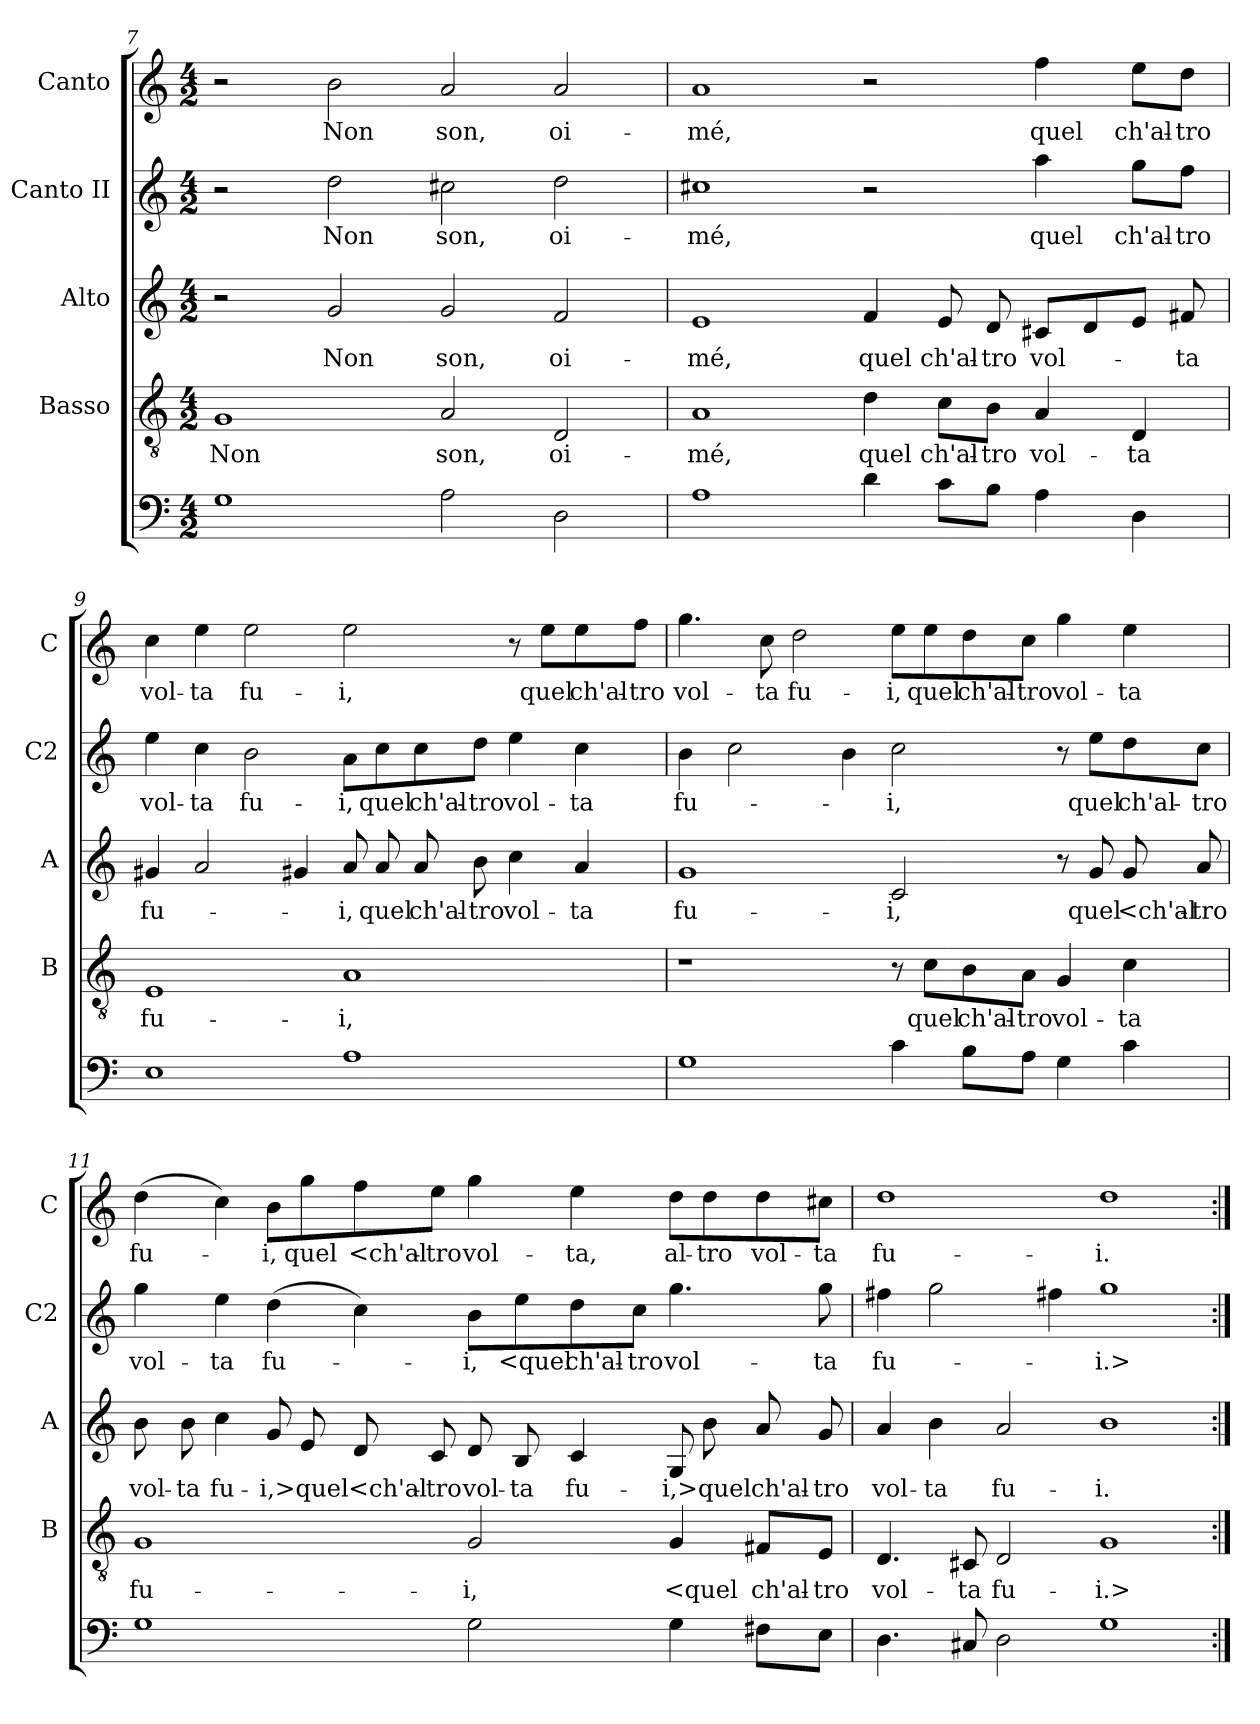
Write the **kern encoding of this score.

**kern	**kern	**text	**kern	**text	**kern	**text	**kern	**text
*part5	*part4	*part4	*part3	*part3	*part2	*part2	*part1	*part1
*staff5	*staff4	*staff4	*staff3	*staff3	*staff2	*staff2	*staff1	*staff1
*	*I"Basso	*	*I"Alto	*	*I"Canto II	*	*I"Canto	*
*	*I'B	*	*I'A	*	*I'C2	*	*I'C	*
*clefF4	*clefGv2	*	*clefG2	*	*clefG2	*	*clefG2	*
*k[]	*k[]	*	*k[]	*	*k[]	*	*k[]	*
*C:	*C:	*	*C:	*	*C:	*	*C:	*
*M4/2	*M4/2	*	*M4/2	*	*M4/2	*	*M4/2	*
=7	=7	=7	=7	=7	=7	=7	=7	=7
1G	1G	Non	2r	.	2r	.	2r	.
.	.	.	2g	Non	2dd	Non	2b	Non
2A	2A	son,	2g	son,	2cc#X	son,	2a	son,
2D	2D	oi-	2f	oi-	2dd	oi-	2a	oi-
=8	=8	=8	=8	=8	=8	=8	=8	=8
1A	1A	-mé,	1e	-mé,	1cc#X	-mé,	1a	-mé,
4d	4d	quel	4f	quel	2r	.	2r	.
8cL	8c\L	ch'al-	8e	ch'al-	.	.	.	.
8BJ	8B\J	-tro	8d	-tro	.	.	.	.
4A	4A	vol-	8c#XL	vol-	4aa	quel	4ff	quel
.	.	.	8d	.	.	.	.	.
4D	4D	-ta	8eJ	.	8gg\L	ch'al-	8ee\L	ch'al-
.	.	.	8f#X	-ta	8ff\J	-tro	8dd\J	-tro
=9	=9	=9	=9	=9	=9	=9	=9	=9
1E	1E	fu-	4g#X	fu-	4ee	vol-	4cc	vol-
.	.	.	2a	.	4cc	-ta	4ee	-ta
.	.	.	.	.	2b	fu-	2ee	fu-
.	.	.	4g#X	.	.	.	.	.
1A	1A	-i,	8a	-i,	8a\L	-i,	2ee	-i,
.	.	.	8a	quel	8cc\	quel	.	.
.	.	.	8a	ch'al-	8cc\	ch'al-	.	.
.	.	.	8b	-tro	8dd\J	-tro	.	.
.	.	.	4cc	vol-	4ee	vol-	8r	.
.	.	.	.	.	.	.	8ee\L	quel
.	.	.	4a	-ta	4cc	-ta	8ee\	ch'al-
.	.	.	.	.	.	.	8ff\J	-tro
=10	=10	=10	=10	=10	=10	=10	=10	=10
1G	1r	.	1g	fu-	4b	fu-	4.gg	vol-
.	.	.	.	.	2cc	.	.	.
.	.	.	.	.	.	.	8cc	-ta
.	.	.	.	.	.	.	2dd	fu-
.	.	.	.	.	4b	.	.	.
4c	8r	.	2c	-i,	2cc	-i,	8ee\L	-i,
.	8c\L	quel	.	.	.	.	8ee\	quel
8BL	8B\	ch'al-	.	.	.	.	8dd\	ch'al-
8AJ	8A\J	-tro	.	.	.	.	8cc\J	-tro
4G	4G	vol-	8r	.	8r	.	4gg	vol-
.	.	.	8g	quel	8ee\L	quel	.	.
4c	4c	-ta	8g	<ch'al-	8dd\	ch'al-	4ee	-ta
.	.	.	8a	-tro	8cc\J	-tro	.	.
=11	=11	=11	=11	=11	=11	=11	=11	=11
1G	1G	fu-	8b	vol-	4gg	vol-	(>4dd	fu-
.	.	.	8b	-ta	.	.	.	.
.	.	.	4cc	fu-	4ee	-ta	4cc)	.
.	.	.	8g	-i,>	(>4dd	fu-	8b\L	-i,
.	.	.	8e	quel	.	.	8gg\	quel
.	.	.	8d	<ch'al-	4cc)	.	8ff\	<ch'al-
.	.	.	8c	-tro	.	.	8ee\J	-tro
2G	2G	-i,	8d	vol-	8b\L	-i,	4gg	vol-
.	.	.	8B	-ta	8ee\	<quel	.	.
.	.	.	4c	fu-	8dd\	ch'al-	4ee	-ta,
.	.	.	.	.	8cc\J	-tro	.	.
4G	4G	<quel	8G	-i,>	4.gg	vol-	8dd\L	al-
.	.	.	8b	quel	.	.	8dd\	-tro
8F#XL	8F#X/L	ch'al-	8a	ch'al-	.	.	8dd\	vol-
8EJ	8E/J	-tro	8g	-tro	8gg	-ta	8cc#X\J	-ta
=12	=12	=12	=12	=12	=12	=12	=12	=12
4.D	4.D	vol-	4a	vol-	4ff#X	fu-	1dd	fu-
.	.	.	4b	-ta	2gg	.	.	.
8C#X	8C#X	-ta	.	.	.	.	.	.
2D	2D	fu-	2a	fu-	.	.	.	.
.	.	.	.	.	4ff#X	.	.	.
1G	1G	-i.>	1b	-i.	1gg	-i.>	1dd	-i.
=:|!	=:|!	=:|!	=:|!	=:|!	=:|!	=:|!	=:|!	=:|!
*-	*-	*-	*-	*-	*-	*-	*-	*-
